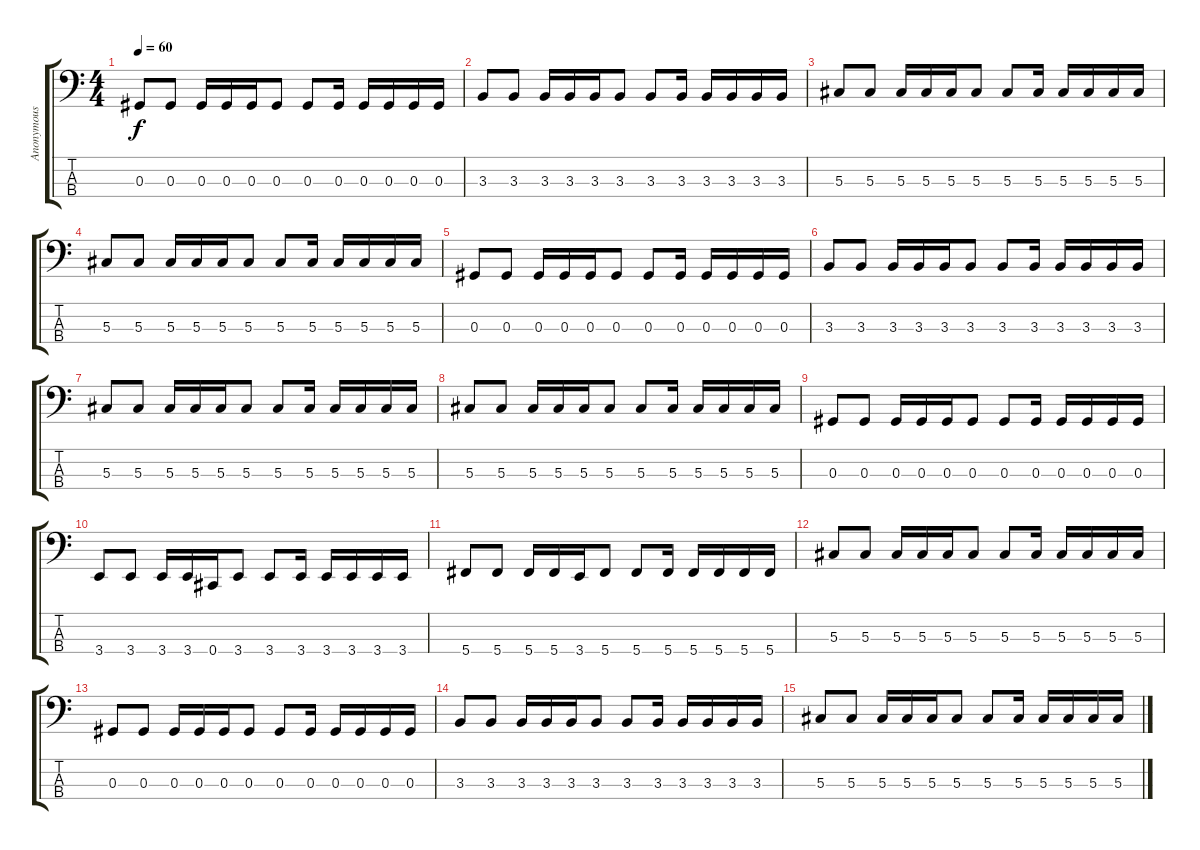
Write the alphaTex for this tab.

\track ("Anonymous" "Anonymous") {instrument synthbass1}
\staff {score tabs}
\tuning (Gb2 Db2 Ab1 Db1) {hide}
\ts (4 4)
\tempo 60
\clef f4
\ks c
0.3.8{dy f} 0.3.8 0.3.16 0.3.16 0.3.16 0.3.8 0.3.8 0.3.16 0.3.16 0.3.16 0.3.16 0.3.16 |
3.3.8 3.3.8 3.3.16 3.3.16 3.3.16 3.3.8 3.3.8 3.3.16 3.3.16 3.3.16 3.3.16 3.3.16 |
5.3.8{instrument electricbassfinger} 5.3.8 5.3.16 5.3.16 5.3.16 5.3.8 5.3.8 5.3.16 5.3.16 5.3.16 5.3.16 5.3.16 |
5.3.8{instrument electricbassfinger} 5.3.8 5.3.16 5.3.16 5.3.16 5.3.8 5.3.8 5.3.16 5.3.16 5.3.16 5.3.16 5.3.16 |
0.3.8 0.3.8 0.3.16 0.3.16 0.3.16 0.3.8 0.3.8 0.3.16 0.3.16 0.3.16 0.3.16 0.3.16 |
3.3.8 3.3.8 3.3.16 3.3.16 3.3.16 3.3.8 3.3.8 3.3.16 3.3.16 3.3.16 3.3.16 3.3.16 |
5.3.8{instrument electricbassfinger} 5.3.8 5.3.16 5.3.16 5.3.16 5.3.8 5.3.8 5.3.16 5.3.16 5.3.16 5.3.16 5.3.16 |
5.3.8{instrument electricbassfinger} 5.3.8 5.3.16 5.3.16 5.3.16 5.3.8 5.3.8 5.3.16 5.3.16 5.3.16 5.3.16 5.3.16 |
0.3.8 0.3.8 0.3.16 0.3.16 0.3.16 0.3.8 0.3.8 0.3.16 0.3.16 0.3.16 0.3.16 0.3.16 |
3.4.8 3.4.8 3.4.16 3.4.16 0.4.16 3.4.8 3.4.8 3.4.16 3.4.16 3.4.16 3.4.16 3.4.16 |
5.4.8{instrument electricbassfinger} 5.4.8 5.4.16 5.4.16 3.4.16 5.4.8 5.4.8 5.4.16 5.4.16 5.4.16 5.4.16 5.4.16 |
5.3.8{instrument electricbassfinger} 5.3.8 5.3.16 5.3.16 5.3.16 5.3.8 5.3.8 5.3.16 5.3.16 5.3.16 5.3.16 5.3.16 |
0.3.8 0.3.8 0.3.16 0.3.16 0.3.16 0.3.8 0.3.8 0.3.16 0.3.16 0.3.16 0.3.16 0.3.16 |
3.3.8 3.3.8 3.3.16 3.3.16 3.3.16 3.3.8 3.3.8 3.3.16 3.3.16 3.3.16 3.3.16 3.3.16 |
5.3.8{instrument electricbassfinger} 5.3.8 5.3.16 5.3.16 5.3.16 5.3.8 5.3.8 5.3.16 5.3.16 5.3.16 5.3.16 5.3.16
